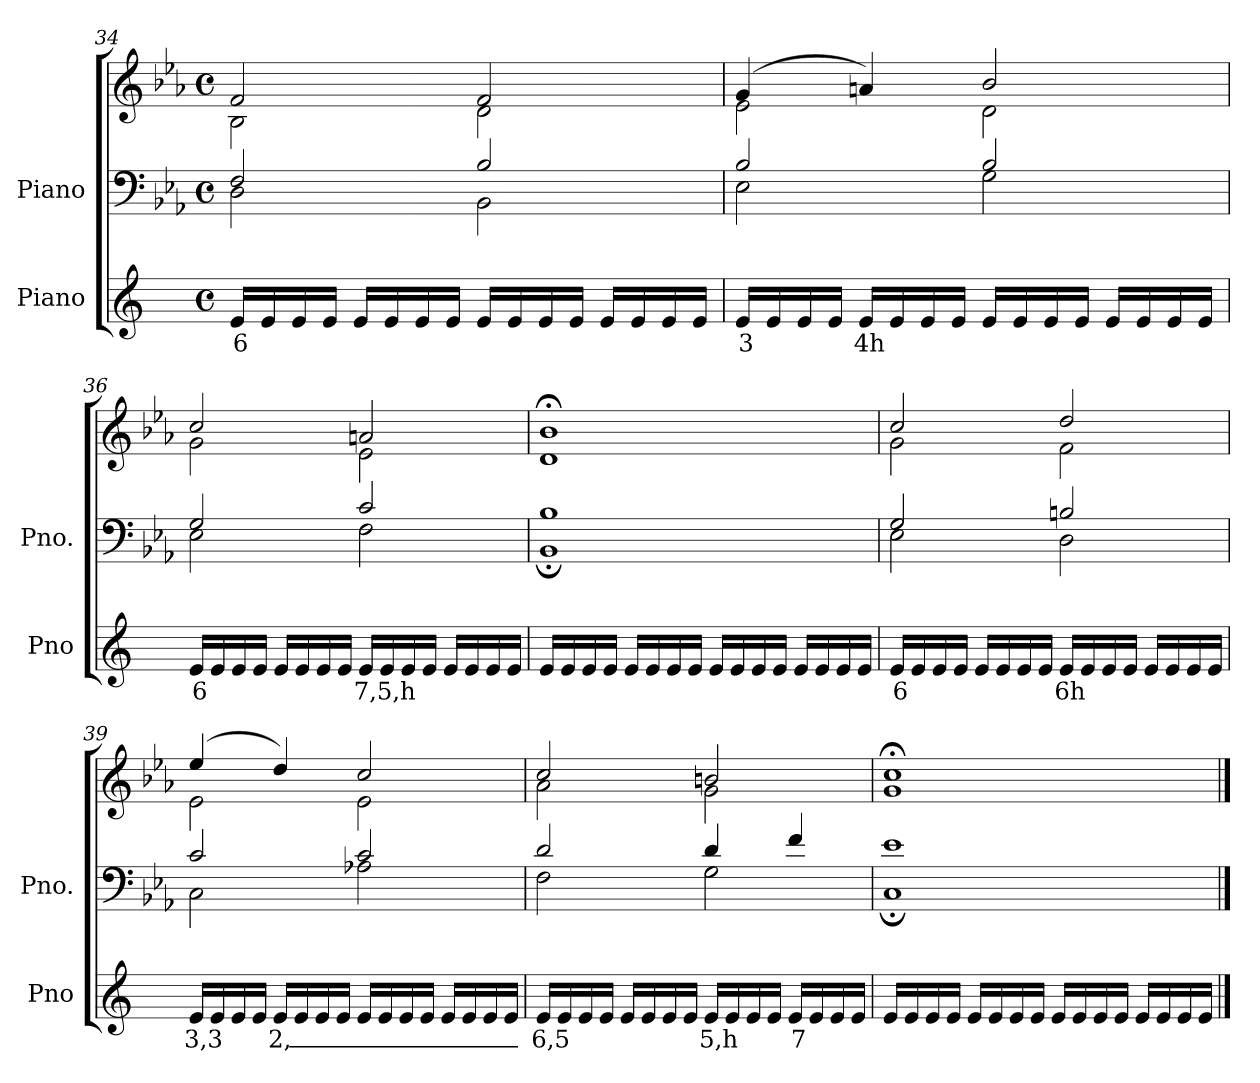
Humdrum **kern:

**kern	**text	**kern	**kern
*part2	*part2	*part1	*part1
*staff3	*staff3	*staff2	*staff1
*I"Piano	*	*I"Piano	*
*I'Pno	*	*I'Pno.	*
*clefG2	*	*clefF4	*clefG2
*k[]	*	*k[b-e-a-]	*k[b-e-a-]
*M4/4	*	*M4/4	*M4/4
*met(c)	*	*met(c)	*met(c)
=34	=34	=34	=34
!	!LO:LY:b	!	!
*	*	*^	*^
16e/LL	6	2F/	2D\	2f/	2B-\
16e/	.	.	.	.	.
16e/	.	.	.	.	.
16e/JJ	.	.	.	.	.
16e/LL	.	.	.	.	.
16e/	.	.	.	.	.
16e/	.	.	.	.	.
16e/JJ	.	.	.	.	.
16e/LL	.	2B-/	2BB-\	2f/	2d\
16e/	.	.	.	.	.
16e/	.	.	.	.	.
16e/JJ	.	.	.	.	.
16e/LL	.	.	.	.	.
16e/	.	.	.	.	.
16e/	.	.	.	.	.
16e/JJ	.	.	.	.	.
=35	=35	=35	=35	=35	=35
!	!LO:LY:b	!	!	!	!
16e/LL	3	2B-/	2E-\	(>4g/	2e-\
16e/	.	.	.	.	.
16e/	.	.	.	.	.
16e/JJ	.	.	.	.	.
!	!LO:LY:b	!	!	!	!
16e/LL	4h	.	.	4an/)	.
16e/	.	.	.	.	.
16e/	.	.	.	.	.
16e/JJ	.	.	.	.	.
16e/LL	.	2B-/	2G\	2b-/	2d\
16e/	.	.	.	.	.
16e/	.	.	.	.	.
16e/JJ	.	.	.	.	.
16e/LL	.	.	.	.	.
16e/	.	.	.	.	.
16e/	.	.	.	.	.
16e/JJ	.	.	.	.	.
=36	=36	=36	=36	=36	=36
!	!LO:LY:b	!	!	!	!
16e/LL	6	2G/	2E-\	2cc/	2g\
16e/	.	.	.	.	.
16e/	.	.	.	.	.
16e/JJ	.	.	.	.	.
16e/LL	.	.	.	.	.
16e/	.	.	.	.	.
16e/	.	.	.	.	.
16e/JJ	.	.	.	.	.
!	!LO:LY:b	!	!	!	!
16e/LL	7,5,h	2c/	2F\	2an/	2e-\
16e/	.	.	.	.	.
16e/	.	.	.	.	.
16e/JJ	.	.	.	.	.
16e/LL	.	.	.	.	.
16e/	.	.	.	.	.
16e/	.	.	.	.	.
16e/JJ	.	.	.	.	.
=37	=37	=37	=37	=37	=37
16e/LL	.	1B-	1BB-;	1b-;<	1d
16e/	.	.	.	.	.
16e/	.	.	.	.	.
16e/JJ	.	.	.	.	.
16e/LL	.	.	.	.	.
16e/	.	.	.	.	.
16e/	.	.	.	.	.
16e/JJ	.	.	.	.	.
16e/LL	.	.	.	.	.
16e/	.	.	.	.	.
16e/	.	.	.	.	.
16e/JJ	.	.	.	.	.
16e/LL	.	.	.	.	.
16e/	.	.	.	.	.
16e/	.	.	.	.	.
16e/JJ	.	.	.	.	.
=38	=38	=38	=38	=38	=38
!	!LO:LY:b	!	!	!	!
16e/LL	6	2G/	2E-\	2cc/	2g\
16e/	.	.	.	.	.
16e/	.	.	.	.	.
16e/JJ	.	.	.	.	.
16e/LL	.	.	.	.	.
16e/	.	.	.	.	.
16e/	.	.	.	.	.
16e/JJ	.	.	.	.	.
!	!LO:LY:b	!	!	!	!
16e/LL	6h	2Bn/	2D\	2dd/	2f\
16e/	.	.	.	.	.
16e/	.	.	.	.	.
16e/JJ	.	.	.	.	.
16e/LL	.	.	.	.	.
16e/	.	.	.	.	.
16e/	.	.	.	.	.
16e/JJ	.	.	.	.	.
=39	=39	=39	=39	=39	=39
!	!LO:LY:b	!	!	!	!
16e/LL	3,3	2c/	2C\	(>4ee-/	2e-\
16e/	.	.	.	.	.
16e/	.	.	.	.	.
16e/JJ	.	.	.	.	.
!	!LO:LY:b	!	!	!	!
16e/LL	2,_	.	.	4dd/)	.
16e/	.	.	.	.	.
16e/	.	.	.	.	.
16e/JJ	.	.	.	.	.
16e/LL	.	2c/	2A-X\	2cc/	2e-\
16e/	.	.	.	.	.
16e/	.	.	.	.	.
16e/JJ	.	.	.	.	.
16e/LL	.	.	.	.	.
16e/	.	.	.	.	.
16e/	.	.	.	.	.
16e/JJ	.	.	.	.	.
=40	=40	=40	=40	=40	=40
!	!LO:LY:b	!	!	!	!
16e/LL	6,5	2d/	2F\	2cc/	2a-\
16e/	.	.	.	.	.
16e/	.	.	.	.	.
16e/JJ	.	.	.	.	.
16e/LL	.	.	.	.	.
16e/	.	.	.	.	.
16e/	.	.	.	.	.
16e/JJ	.	.	.	.	.
!	!LO:LY:b	!	!	!	!
16e/LL	5,h	4d/	2G\	2bn/	2g\
16e/	.	.	.	.	.
16e/	.	.	.	.	.
16e/JJ	.	.	.	.	.
!	!LO:LY:b	!	!	!	!
16e/LL	7	4f/	.	.	.
16e/	.	.	.	.	.
16e/	.	.	.	.	.
16e/JJ	.	.	.	.	.
=41	=41	=41	=41	=41	=41
16e/LL	.	1e-	1C;	1cc;<	1g
16e/	.	.	.	.	.
16e/	.	.	.	.	.
16e/JJ	.	.	.	.	.
16e/LL	.	.	.	.	.
16e/	.	.	.	.	.
16e/	.	.	.	.	.
16e/JJ	.	.	.	.	.
16e/LL	.	.	.	.	.
16e/	.	.	.	.	.
16e/	.	.	.	.	.
16e/JJ	.	.	.	.	.
16e/LL	.	.	.	.	.
16e/	.	.	.	.	.
16e/	.	.	.	.	.
16e/JJ	.	.	.	.	.
*	*	*v	*v	*	*
*	*	*	*v	*v
==	==	==	==
*-	*-	*-	*-
